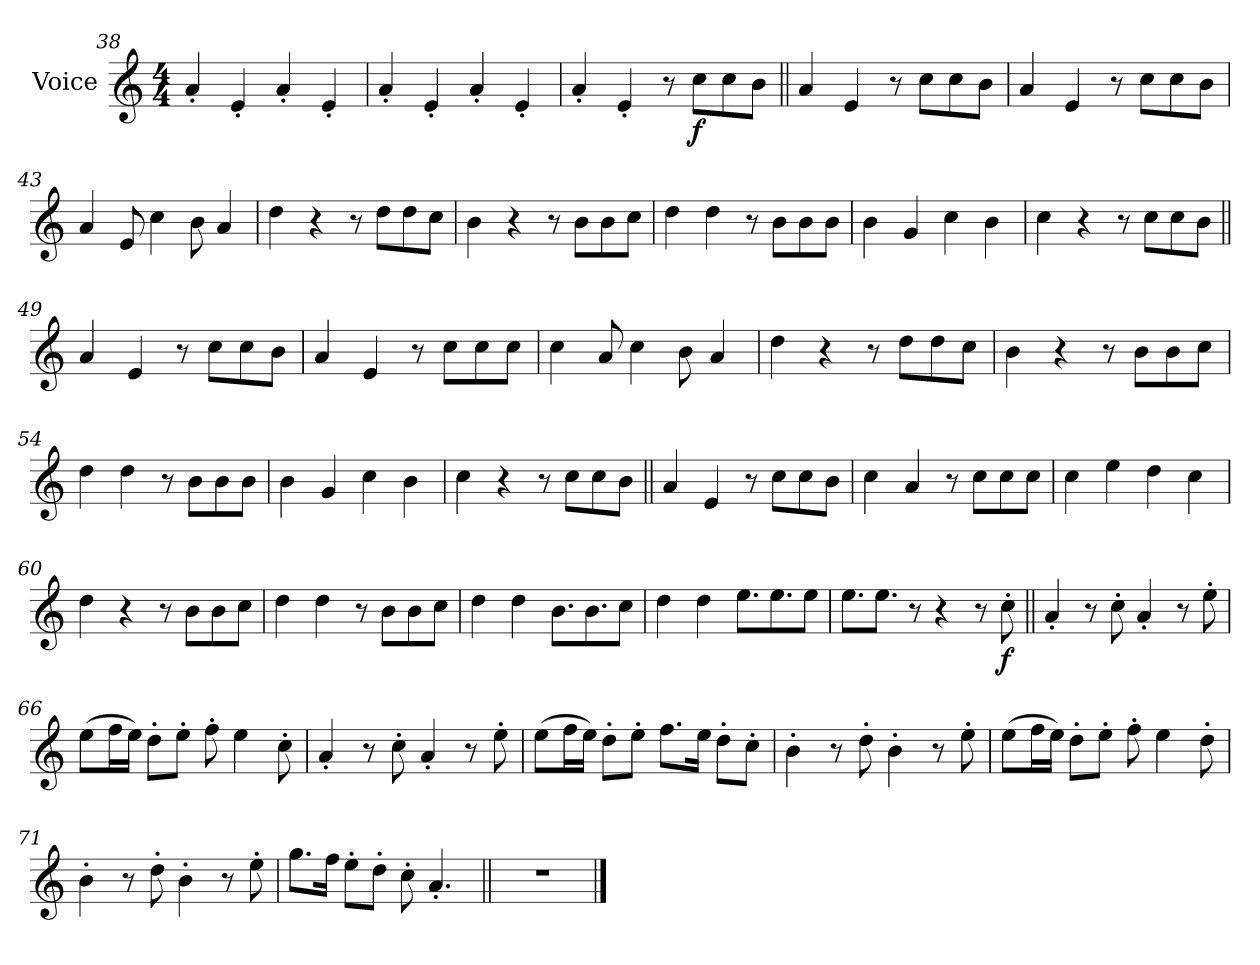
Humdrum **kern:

**kern	**dynam
*part1	*part1
*staff1	*staff1
*I"Voice	*
*I'Vc.	*
*clefG2	*
*k[]	*
*M4/4	*
=38	=38
4a'!	.
4e'!	.
4a'!	.
4e'!	.
=39	=39
4a'!	.
4e'!	.
4a'!	.
4e'!	.
=40	=40
4a'!	.
4e'!	.
8r	.
!	!LO:DY:b
8ccL	f
8cc	.
8bJ	.
=41||	=41||
4a	.
4e	.
8r	.
8ccL	.
8cc	.
8bJ	.
=42	=42
4a	.
4e	.
8r	.
8ccL	.
8cc	.
8bJ	.
=43	=43
4a	.
8e	.
4cc	.
8b	.
4a	.
=44	=44
4dd	.
4r	.
8r	.
8ddL	.
8dd	.
8ccJ	.
=45	=45
4b	.
4r	.
8r	.
8bL	.
8b	.
8ccJ	.
=46	=46
4dd	.
4dd	.
8r	.
8bL	.
8b	.
8bJ	.
=47	=47
4b	.
4g	.
4cc	.
4b	.
=48	=48
4cc	.
4r	.
8r	.
8ccL	.
8cc	.
8bJ	.
=49||	=49||
4a	.
4e	.
8r	.
8ccL	.
8cc	.
8bJ	.
=50	=50
4a	.
4e	.
8r	.
8ccL	.
8cc	.
8ccJ	.
=51	=51
4cc	.
8a	.
4cc	.
8b	.
4a	.
=52	=52
4dd	.
4r	.
8r	.
8ddL	.
8dd	.
8ccJ	.
=53	=53
4b	.
4r	.
8r	.
8bL	.
8b	.
8ccJ	.
=54	=54
4dd	.
4dd	.
8r	.
8bL	.
8b	.
8bJ	.
=55	=55
4b	.
4g	.
4cc	.
4b	.
=56	=56
4cc	.
4r	.
8r	.
8ccL	.
8cc	.
8bJ	.
=57||	=57||
4a	.
4e	.
8r	.
8ccL	.
8cc	.
8bJ	.
=58	=58
4cc	.
4a	.
8r	.
8ccL	.
8cc	.
8ccJ	.
=59	=59
4cc	.
4ee	.
4dd	.
4cc	.
=60	=60
4dd	.
4r	.
8r	.
8bL	.
8b	.
8ccJ	.
=61	=61
4dd	.
4dd	.
8r	.
8bL	.
8b	.
8ccJ	.
=62	=62
4dd	.
4dd	.
8.bL	.
8.b	.
8ccJ	.
=63	=63
4dd	.
4dd	.
8.eeL	.
8.ee	.
8eeJ	.
=64	=64
8.eeL	.
8.eeJ	.
8r	.
4r	.
8r	.
!	!LO:DY:b
8cc'	f
=65||	=65||
4a'	.
8r	.
8cc'	.
4a'	.
8r	.
8ee'	.
=66	=66
(>8eeL	.
16ffL	.
16eeJJ)	.
8dd'L	.
8ee'J	.
8ff'	.
4ee	.
8cc'	.
=67	=67
4a'	.
8r	.
8cc'	.
4a'	.
8r	.
8ee'	.
=68	=68
(>8eeL	.
16ffL	.
16eeJJ)	.
8dd'L	.
8ee'J	.
8.ffL	.
16eeJk	.
8dd'L	.
8cc'J	.
=69	=69
4b'	.
8r	.
8dd'	.
4b'	.
8r	.
8ee'	.
=70	=70
(>8eeL	.
16ffL	.
16eeJJ)	.
8dd'L	.
8ee'J	.
8ff'	.
4ee	.
8dd'	.
=71	=71
4b'	.
8r	.
8dd'	.
4b'	.
8r	.
8ee'	.
=72	=72
8.ggL	.
16ffJk	.
8ee'L	.
8dd'J	.
8cc'	.
4.a'	.
=73||	=73||
1r	.
==	==
*-	*-
